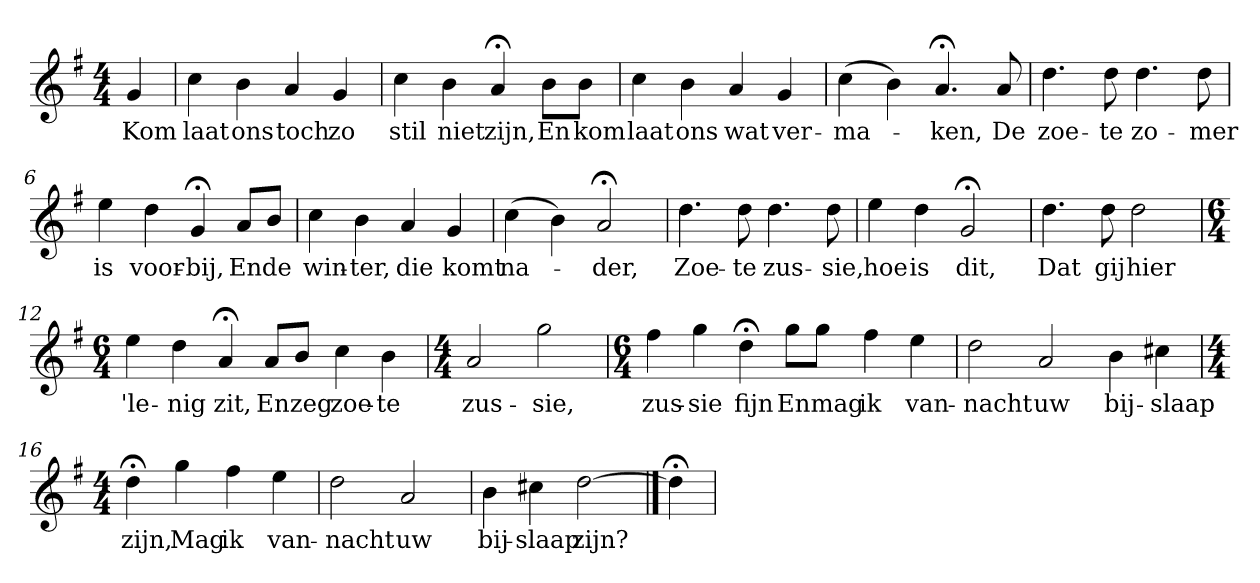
**kern	**text
*part1	*part1
*staff1	*staff1
*k[f#]	*
*G:	*
*M4/4	*
*MM120	*
=	=
4g	Kom
=1	=1
4cc	laat
4b	ons
4a	toch
4g	zo
=2	=2
4cc	stil
4b	niet
4a;<	zijn,
8bL	En
8bJ	kom
=3	=3
4cc	laat
4b	ons
4a	wat
4g	ver-
=4	=4
(4cc	-ma-
4b)	.
4.a;<	-ken,
8a	De
=5	=5
4.dd	zoe-
8dd	-te
4.dd	zo-
8dd	-mer
=6	=6
4ee	is
4dd	voor-
4g;<	-bij,
8aL	En
8bJ	de
=7	=7
4cc	win-
4b	-ter,
4a	die
4g	komt
=8	=8
(4cc	na-
4b)	.
2a;<	-der,
=9	=9
4.dd	Zoe-
8dd	-te
4.dd	zus-
8dd	-sie,
=10	=10
4ee	hoe
4dd	is
2g;<	dit,
=11	=11
4.dd	Dat
8dd	gij
2dd	hier
=12	=12
*M6/4	*
4ee	'le-
4dd	-nig
4a;<	zit,
8aL	En
8bJ	zeg
4cc	zoe-
4b	-te
=13	=13
*M4/4	*
2a	zus-
2gg	-sie,
=14	=14
*M6/4	*
4ff#	zus-
4gg	-sie
4dd;<	fijn
8ggL	En
8ggJ	mag
4ff#	ik
4ee	van-
=15	=15
2dd	-nacht
2a	uw
4b	bij-
4cc#X	-slaap
=16	=16
*M4/4	*
4dd;<	zijn,
4gg	Mag
4ff#	ik
4ee	van-
=17	=17
2dd	-nacht
2a	uw
=18	=18
4b	bij-
4cc#X	-slaap
[2dd	zijn?
==19	==19
4dd;<]	.
=	=
*-	*-
